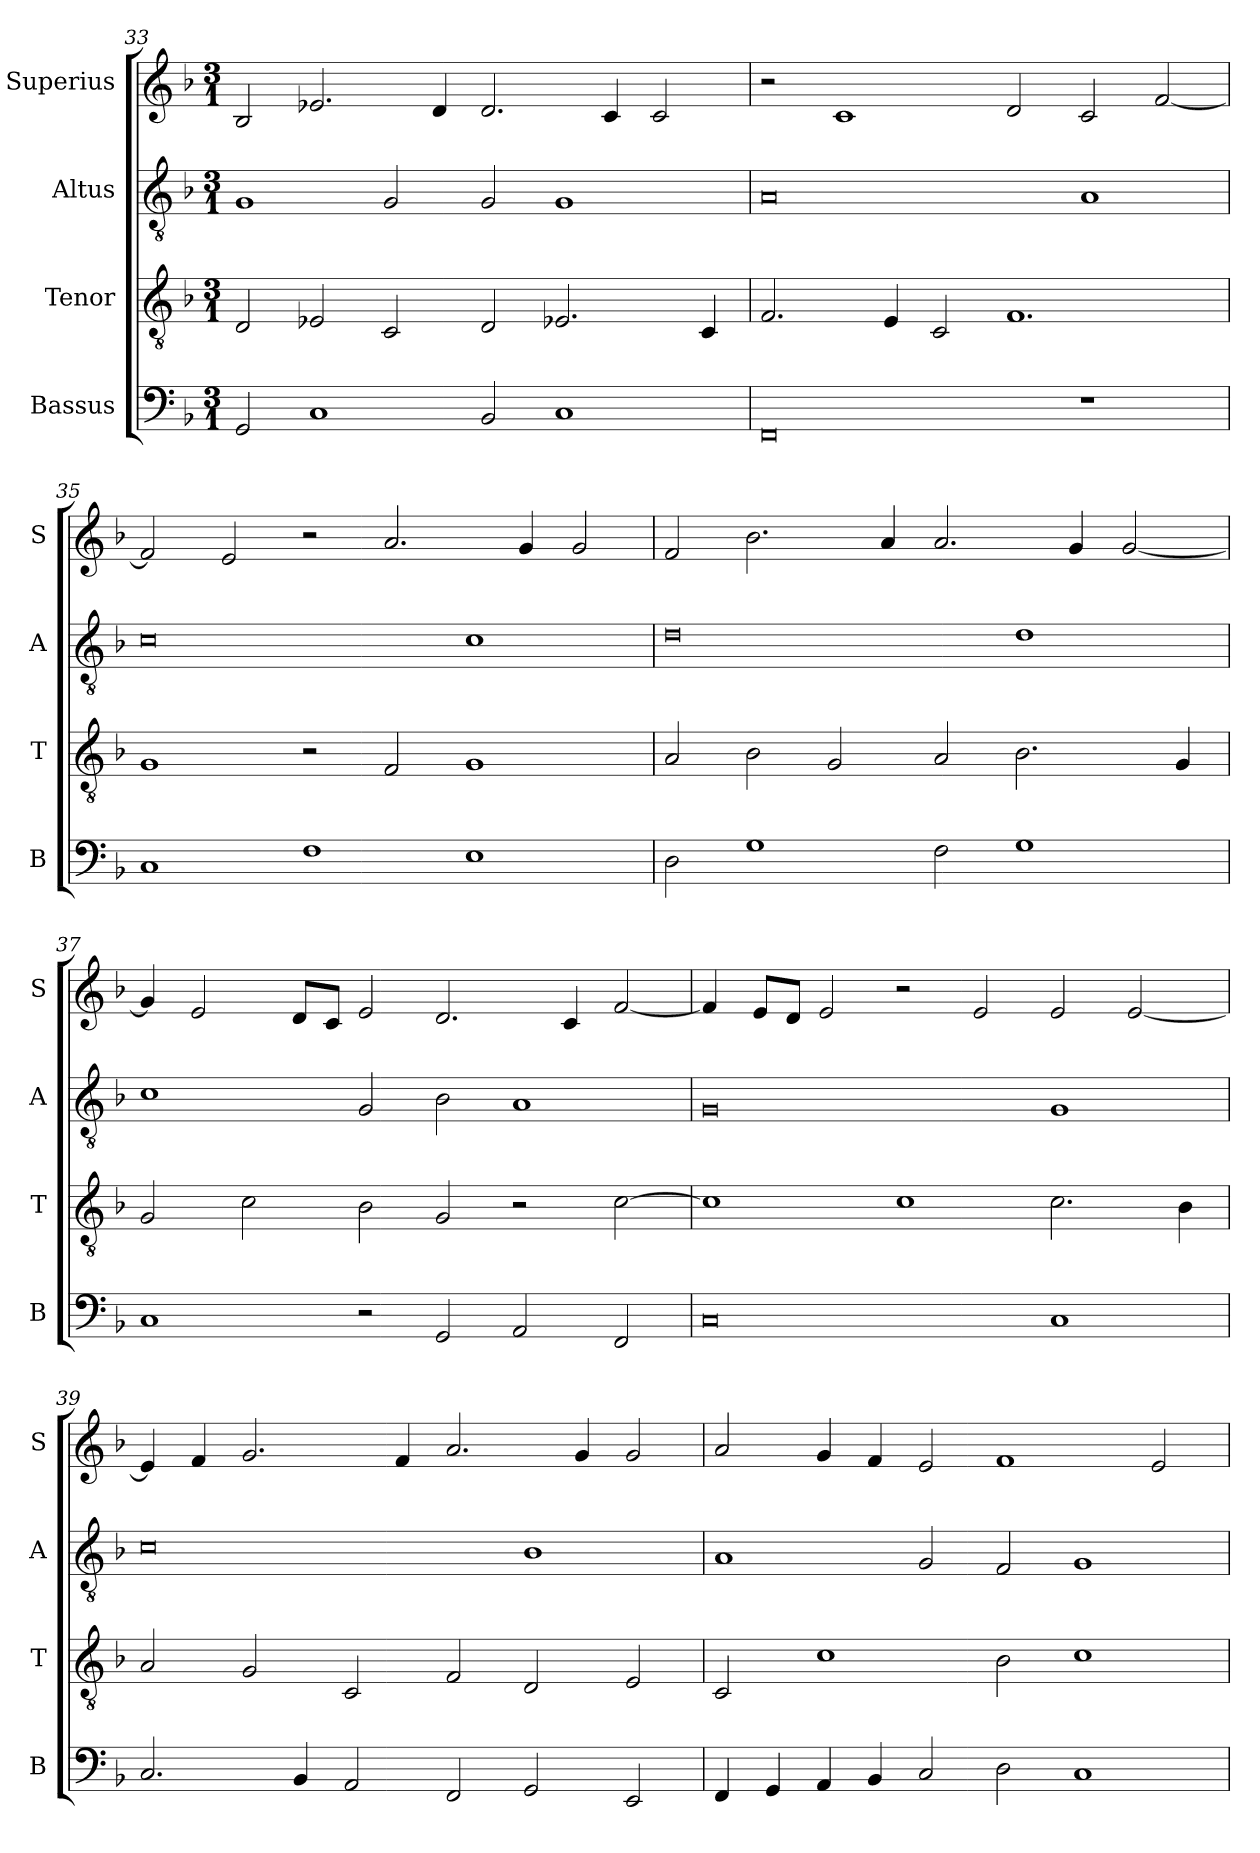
**kern	**kern	**kern	**kern
*part4	*part3	*part2	*part1
*staff4	*staff3	*staff2	*staff1
*I"Bassus	*I"Tenor	*I"Altus	*I"Superius
*I'B	*I'T	*I'A	*I'S
*clefF4	*clefGv2	*clefGv2	*clefG2
*k[b-]	*k[b-]	*k[b-]	*k[b-]
*M3/1	*M3/1	*M3/1	*M3/1
=33	=33	=33	=33
2GG/	2D/	1G	2B-/
1C	2E-X/	.	2.e-X/
.	2C/	2G/	.
.	.	.	4d/
2BB-/	2D/	2G/	2.d/
1C	2.E-X/	1G	.
.	.	.	4c/
.	.	.	2c/
.	4C/	.	.
=34	=34	=34	=34
0FF	2.F/	0A	2r
.	.	.	1c
.	4E/	.	.
.	2C/	.	.
.	1.F	.	2d/
1r	.	1A	2c/
.	.	.	[2f/
=35	=35	=35	=35
1C	1G	0c	2f/]
.	.	.	2e/
1F	2r	.	2r
.	2F/	.	2.a/
1E	1G	1c	.
.	.	.	4g/
.	.	.	2g/
=36	=36	=36	=36
2D\	2A/	0d	2f/
1G	2B-\	.	2.b-\
.	2G/	.	.
.	.	.	4a/
2F\	2A/	.	2.a/
1G	2.B-\	1d	.
.	.	.	4g/
.	.	.	[2g/
.	4G/	.	.
=37	=37	=37	=37
1C	2G/	1c	4g/]
.	.	.	2e/
.	2c\	.	.
.	.	.	8d/L
.	.	.	8c/J
2r	2B-\	2G/	2e/
2GG/	2G/	2B-\	2.d/
2AA/	2r	1A	.
.	.	.	4c/
2FF/	[2c\	.	[2f/
=38	=38	=38	=38
0C	1c]	0G	4f/]
.	.	.	8e/L
.	.	.	8d/J
.	.	.	2e/
.	1c	.	2r
.	.	.	2e/
1C	2.c\	1G	2e/
.	.	.	[2e/
.	4B-\	.	.
=39	=39	=39	=39
2.C/	2A/	0c	4e/]
.	.	.	4f/
.	2G/	.	2.g/
4BB-/	.	.	.
2AA/	2C/	.	.
.	.	.	4f/
2FF/	2F/	.	2.a/
2GG/	2D/	1B-	.
.	.	.	4g/
2EE/	2E/	.	2g/
=40	=40	=40	=40
4FF/	2C/	1A	2a/
4GG/	.	.	.
4AA/	1c	.	4g/
4BB-/	.	.	4f/
2C/	.	2G/	2e/
2D\	2B-\	2F/	1f
1C	1c	1G	.
.	.	.	2e/
=	=	=	=
*-	*-	*-	*-
